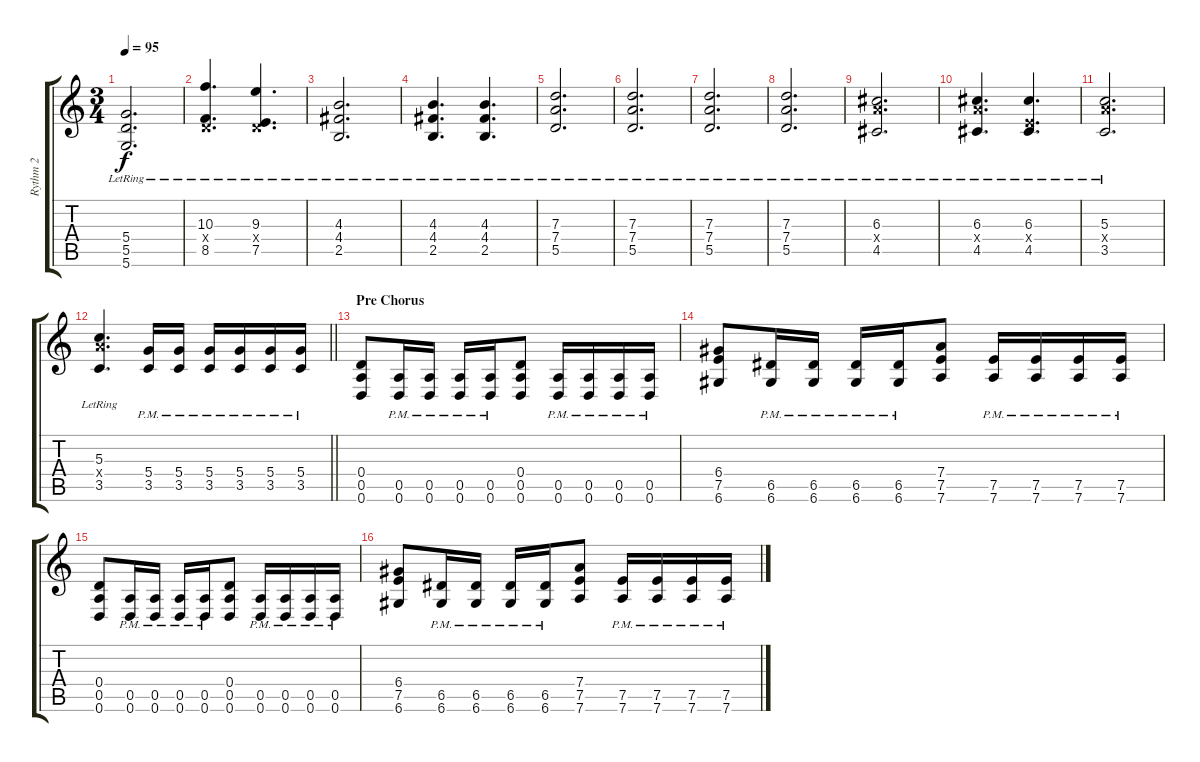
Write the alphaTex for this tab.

\track ("Rythm 2" "Rythm 2") {instrument overdrivenguitar}
\staff {score tabs}
\tuning (E4 B3 G3 D3 A2 D2) {hide}
\ts (3 4)
\tempo 95
\clef g2
\ks c
(5.4{lr} 5.5{lr} 5.6{lr}).2{d dy f} |
(10.3{lr} 0.4{x} 8.5{lr}).4{d} (9.3{lr} 0.4{x} 7.5{lr}).4{d} |
(4.3{lr} 4.4{lr} 2.5{lr}).2{d} |
(4.3{lr} 4.4{lr} 2.5{lr}).4{d} (4.3{lr} 4.4{lr} 2.5{lr}).4{d} |
(7.3{lr} 7.4{lr} 5.5{lr}).2{d} |
(7.3{lr} 7.4{lr} 5.5{lr}).2{d} |
(7.3{lr} 7.4{lr} 5.5{lr}).2{d} |
(7.3{lr} 7.4{lr} 5.5{lr}).2{d} |
(6.3{lr} 7.4{x} 4.5{lr}).2{d} |
(6.3{lr} 7.4{x} 4.5{lr}).4{d} (6.3{lr} 2.4{x} 4.5{lr}).4{d} |
(5.3{lr} 7.4{x} 3.5{lr}).2{d} |
\barLineRight lightlight
(5.3{lr} 7.4{x} 3.5{lr}).4{d} (5.4{pm} 3.5).16 (5.4{pm} 3.5).16 (5.4{pm} 3.5).16 (5.4{pm} 3.5).16 (5.4{pm} 3.5).16 (5.4{pm} 3.5).16 |
\section ("" "Pre Chorus")
(0.4 0.5 0.6).8 (0.5{pm} 0.6{pm}).16 (0.5{pm} 0.6{pm}).16 (0.5{pm} 0.6{pm}).16 (0.5{pm} 0.6{pm}).16 (0.4 0.5 0.6).8 (0.5{pm} 0.6{pm}).16 (0.5{pm} 0.6{pm}).16 (0.5{pm} 0.6{pm}).16 (0.5{pm} 0.6{pm}).16 |
(6.4 7.5 6.6).8 (6.5{pm} 6.6{pm}).16 (6.5{pm} 6.6{pm}).16 (6.5{pm} 6.6{pm}).16 (6.5{pm} 6.6{pm}).16 (7.4 7.5 7.6).8 (7.5{pm} 7.6{pm}).16 (7.5{pm} 7.6{pm}).16 (7.5{pm} 7.6{pm}).16 (7.5{pm} 7.6{pm}).16 |
(0.4 0.5 0.6).8 (0.5{pm} 0.6{pm}).16 (0.5{pm} 0.6{pm}).16 (0.5{pm} 0.6{pm}).16 (0.5{pm} 0.6{pm}).16 (0.4 0.5 0.6).8 (0.5{pm} 0.6{pm}).16 (0.5{pm} 0.6{pm}).16 (0.5{pm} 0.6{pm}).16 (0.5{pm} 0.6{pm}).16 |
(6.4 7.5 6.6).8 (6.5{pm} 6.6{pm}).16 (6.5{pm} 6.6{pm}).16 (6.5{pm} 6.6{pm}).16 (6.5{pm} 6.6{pm}).16 (7.4 7.5 7.6).8 (7.5{pm} 7.6{pm}).16 (7.5{pm} 7.6{pm}).16 (7.5{pm} 7.6{pm}).16 (7.5{pm} 7.6{pm}).16
